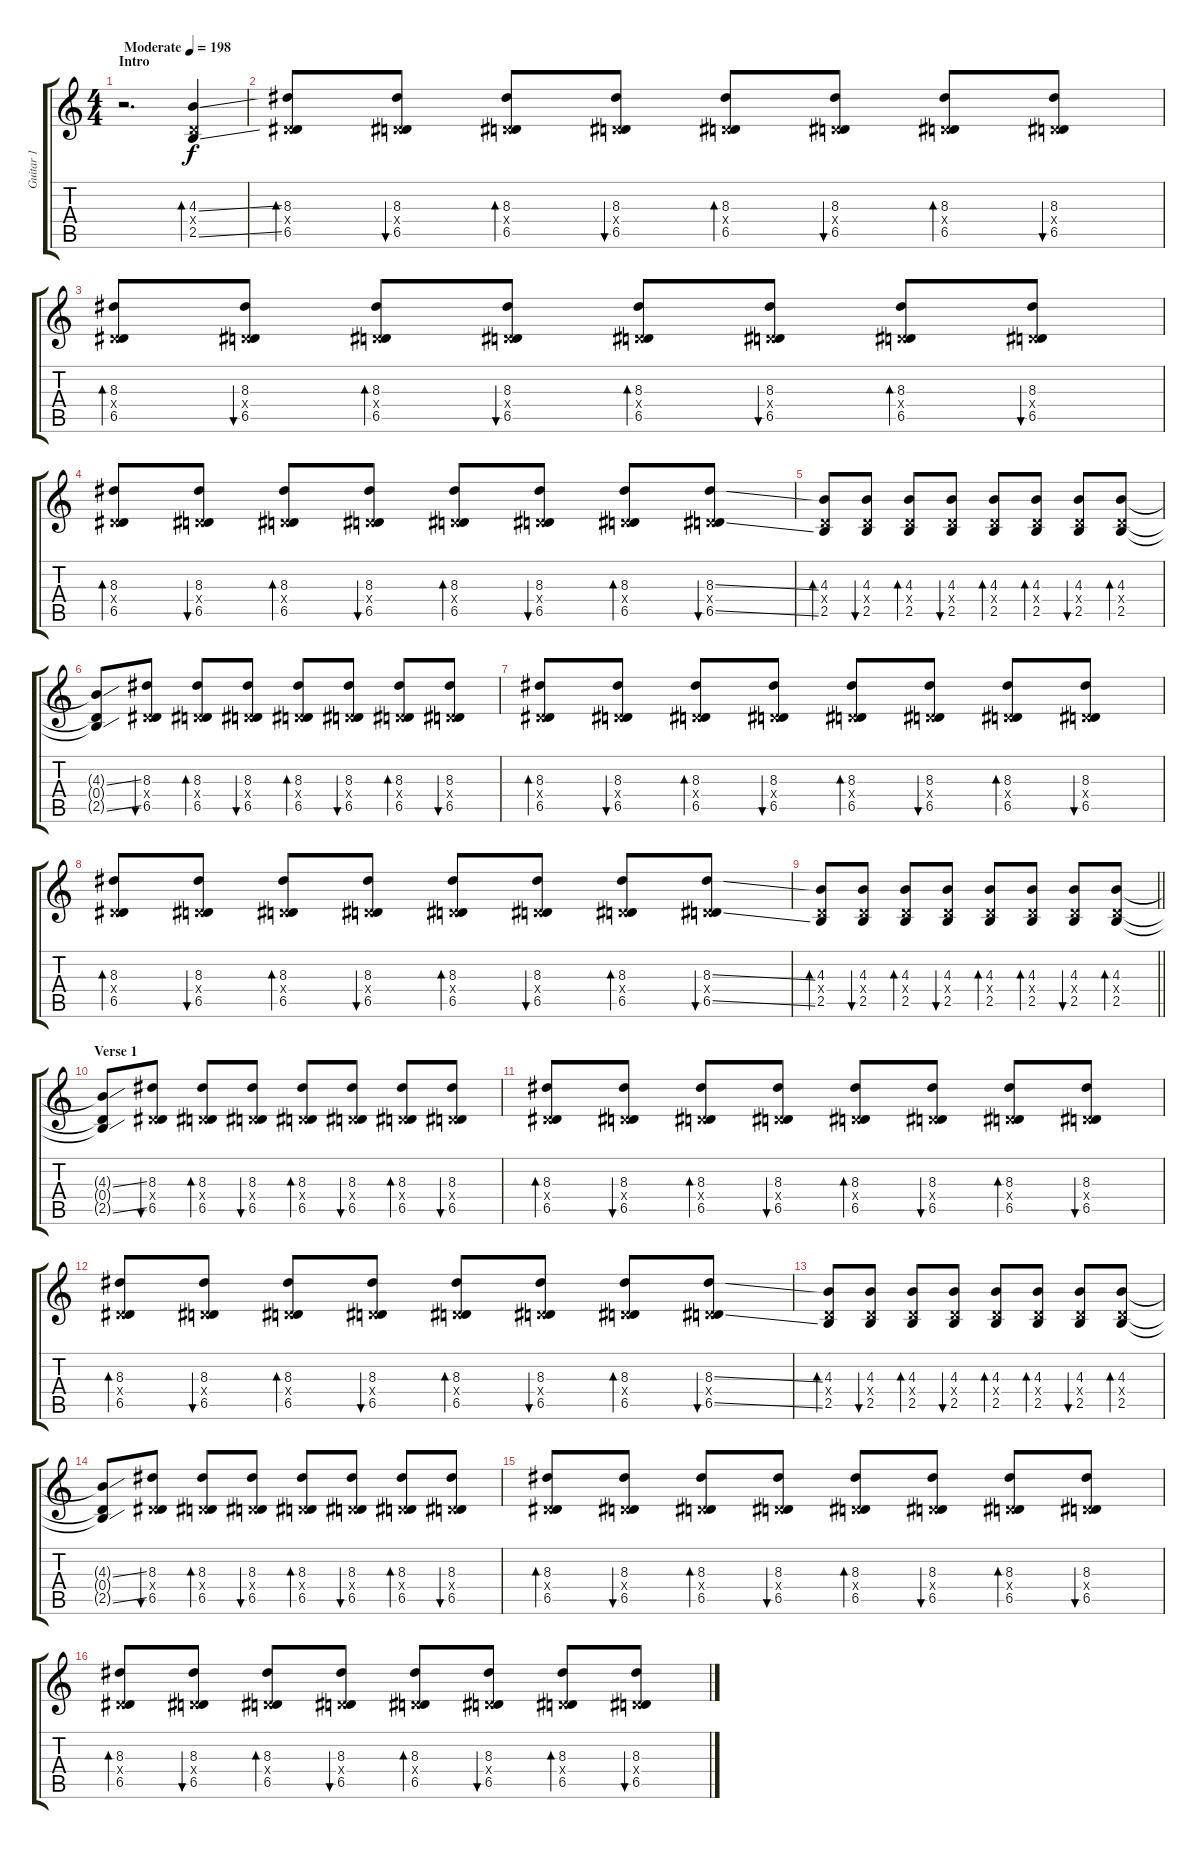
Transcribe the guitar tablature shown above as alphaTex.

\track ("Guitar 1" "Guitar 1") {instrument electricguitarjazz}
\staff {score tabs}
\tuning (E4 B3 G3 D3 A2 E2) {hide}
\ts (4 4)
\section ("" "Intro")
\tempo (198 "Moderate")
\clef g2
\ks c
r.2{d dy f instrument electricguitarjazz} (4.3{ss} 0.4{x} 2.5{ss}).4{bd 30} |
(8.3 0.4{x} 6.5).8{bd 30} (8.3 0.4{x} 6.5).8{bu 30} (8.3 0.4{x} 6.5).8{bd 30} (8.3 0.4{x} 6.5).8{bu 30} (8.3 0.4{x} 6.5).8{bd 30} (8.3 0.4{x} 6.5).8{bu 30} (8.3 0.4{x} 6.5).8{bd 30} (8.3 0.4{x} 6.5).8{bu 30} |
(8.3 0.4{x} 6.5).8{bd 30} (8.3 0.4{x} 6.5).8{bu 30} (8.3 0.4{x} 6.5).8{bd 30} (8.3 0.4{x} 6.5).8{bu 30} (8.3 0.4{x} 6.5).8{bd 30} (8.3 0.4{x} 6.5).8{bu 30} (8.3 0.4{x} 6.5).8{bd 30} (8.3 0.4{x} 6.5).8{bu 30} |
(8.3 0.4{x} 6.5).8{bd 30} (8.3 0.4{x} 6.5).8{bu 30} (8.3 0.4{x} 6.5).8{bd 30} (8.3 0.4{x} 6.5).8{bu 30} (8.3 0.4{x} 6.5).8{bd 30} (8.3 0.4{x} 6.5).8{bu 30} (8.3 0.4{x} 6.5).8{bd 30} (8.3{ss} 0.4{x} 6.5{ss}).8{bu 30} |
(4.3 0.4{x} 2.5).8{bd 30} (4.3 0.4{x} 2.5).8{bu 30} (4.3 0.4{x} 2.5).8{bd 30} (4.3 0.4{x} 2.5).8{bu 30} (4.3 0.4{x} 2.5).8{bd 30} (4.3 0.4{x} 2.5).8{bd 30} (4.3 0.4{x} 2.5).8{bu 30} (4.3 0.4{x} 2.5).8{bd 30} |
(4.3{ss t} 0.4{t} 2.5{ss t}).8 (8.3 0.4{x} 6.5).8{bu 30} (8.3 0.4{x} 6.5).8{bd 30} (8.3 0.4{x} 6.5).8{bu 30} (8.3 0.4{x} 6.5).8{bd 30} (8.3 0.4{x} 6.5).8{bu 30} (8.3 0.4{x} 6.5).8{bd 30} (8.3 0.4{x} 6.5).8{bu 30} |
(8.3 0.4{x} 6.5).8{bd 30} (8.3 0.4{x} 6.5).8{bu 30} (8.3 0.4{x} 6.5).8{bd 30} (8.3 0.4{x} 6.5).8{bu 30} (8.3 0.4{x} 6.5).8{bd 30} (8.3 0.4{x} 6.5).8{bu 30} (8.3 0.4{x} 6.5).8{bd 30} (8.3 0.4{x} 6.5).8{bu 30} |
(8.3 0.4{x} 6.5).8{bd 30} (8.3 0.4{x} 6.5).8{bu 30} (8.3 0.4{x} 6.5).8{bd 30} (8.3 0.4{x} 6.5).8{bu 30} (8.3 0.4{x} 6.5).8{bd 30} (8.3 0.4{x} 6.5).8{bu 30} (8.3 0.4{x} 6.5).8{bd 30} (8.3{ss} 0.4{x} 6.5{ss}).8{bu 30} |
\barLineRight lightlight
(4.3 0.4{x} 2.5).8{bd 30} (4.3 0.4{x} 2.5).8{bu 30} (4.3 0.4{x} 2.5).8{bd 30} (4.3 0.4{x} 2.5).8{bu 30} (4.3 0.4{x} 2.5).8{bd 30} (4.3 0.4{x} 2.5).8{bd 30} (4.3 0.4{x} 2.5).8{bu 30} (4.3 0.4{x} 2.5).8{bd 30} |
\section ("" "Verse 1")
(4.3{ss t} 0.4{t} 2.5{ss t}).8 (8.3 0.4{x} 6.5).8{bu 30} (8.3 0.4{x} 6.5).8{bd 30} (8.3 0.4{x} 6.5).8{bu 30} (8.3 0.4{x} 6.5).8{bd 30} (8.3 0.4{x} 6.5).8{bu 30} (8.3 0.4{x} 6.5).8{bd 30} (8.3 0.4{x} 6.5).8{bu 30} |
(8.3 0.4{x} 6.5).8{bd 30} (8.3 0.4{x} 6.5).8{bu 30} (8.3 0.4{x} 6.5).8{bd 30} (8.3 0.4{x} 6.5).8{bu 30} (8.3 0.4{x} 6.5).8{bd 30} (8.3 0.4{x} 6.5).8{bu 30} (8.3 0.4{x} 6.5).8{bd 30} (8.3 0.4{x} 6.5).8{bu 30} |
(8.3 0.4{x} 6.5).8{bd 30} (8.3 0.4{x} 6.5).8{bu 30} (8.3 0.4{x} 6.5).8{bd 30} (8.3 0.4{x} 6.5).8{bu 30} (8.3 0.4{x} 6.5).8{bd 30} (8.3 0.4{x} 6.5).8{bu 30} (8.3 0.4{x} 6.5).8{bd 30} (8.3{ss} 0.4{x} 6.5{ss}).8{bu 30} |
(4.3 0.4{x} 2.5).8{bd 30} (4.3 0.4{x} 2.5).8{bu 30} (4.3 0.4{x} 2.5).8{bd 30} (4.3 0.4{x} 2.5).8{bu 30} (4.3 0.4{x} 2.5).8{bd 30} (4.3 0.4{x} 2.5).8{bd 30} (4.3 0.4{x} 2.5).8{bu 30} (4.3 0.4{x} 2.5).8{bd 30} |
(4.3{ss t} 0.4{t} 2.5{ss t}).8 (8.3 0.4{x} 6.5).8{bu 30} (8.3 0.4{x} 6.5).8{bd 30} (8.3 0.4{x} 6.5).8{bu 30} (8.3 0.4{x} 6.5).8{bd 30} (8.3 0.4{x} 6.5).8{bu 30} (8.3 0.4{x} 6.5).8{bd 30} (8.3 0.4{x} 6.5).8{bu 30} |
(8.3 0.4{x} 6.5).8{bd 30} (8.3 0.4{x} 6.5).8{bu 30} (8.3 0.4{x} 6.5).8{bd 30} (8.3 0.4{x} 6.5).8{bu 30} (8.3 0.4{x} 6.5).8{bd 30} (8.3 0.4{x} 6.5).8{bu 30} (8.3 0.4{x} 6.5).8{bd 30} (8.3 0.4{x} 6.5).8{bu 30} |
(8.3 0.4{x} 6.5).8{bd 30} (8.3 0.4{x} 6.5).8{bu 30} (8.3 0.4{x} 6.5).8{bd 30} (8.3 0.4{x} 6.5).8{bu 30} (8.3 0.4{x} 6.5).8{bd 30} (8.3 0.4{x} 6.5).8{bu 30} (8.3 0.4{x} 6.5).8{bd 30} (8.3{ss} 0.4{x} 6.5{ss}).8{bu 30}
